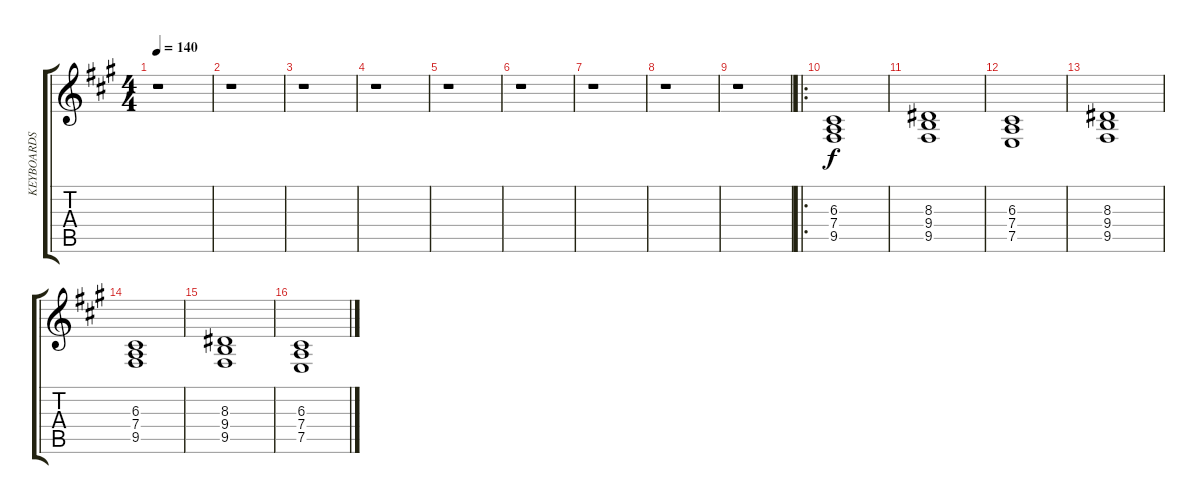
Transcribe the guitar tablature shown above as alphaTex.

\track ("KEYBOARDS 2" "KEYBOARDS ") {instrument reedorgan}
\staff {score tabs}
\tuning (E4 B3 G3 D3 A2 E2) {hide}
\ts (4 4)
\tempo 140
\clef g2
\ks a
r.1{dy f} |
r.1 |
r.1 |
r.1 |
r.1 |
r.1 |
r.1 |
r.1 |
r.1 |
\ro
(6.3 7.4 9.5).1 |
(8.3 9.4 9.5).1 |
(6.3 7.4 7.5).1 |
(8.3 9.4 9.5).1 |
(6.3 7.4 9.5).1 |
(8.3 9.4 9.5).1 |
(6.3 7.4 7.5).1
